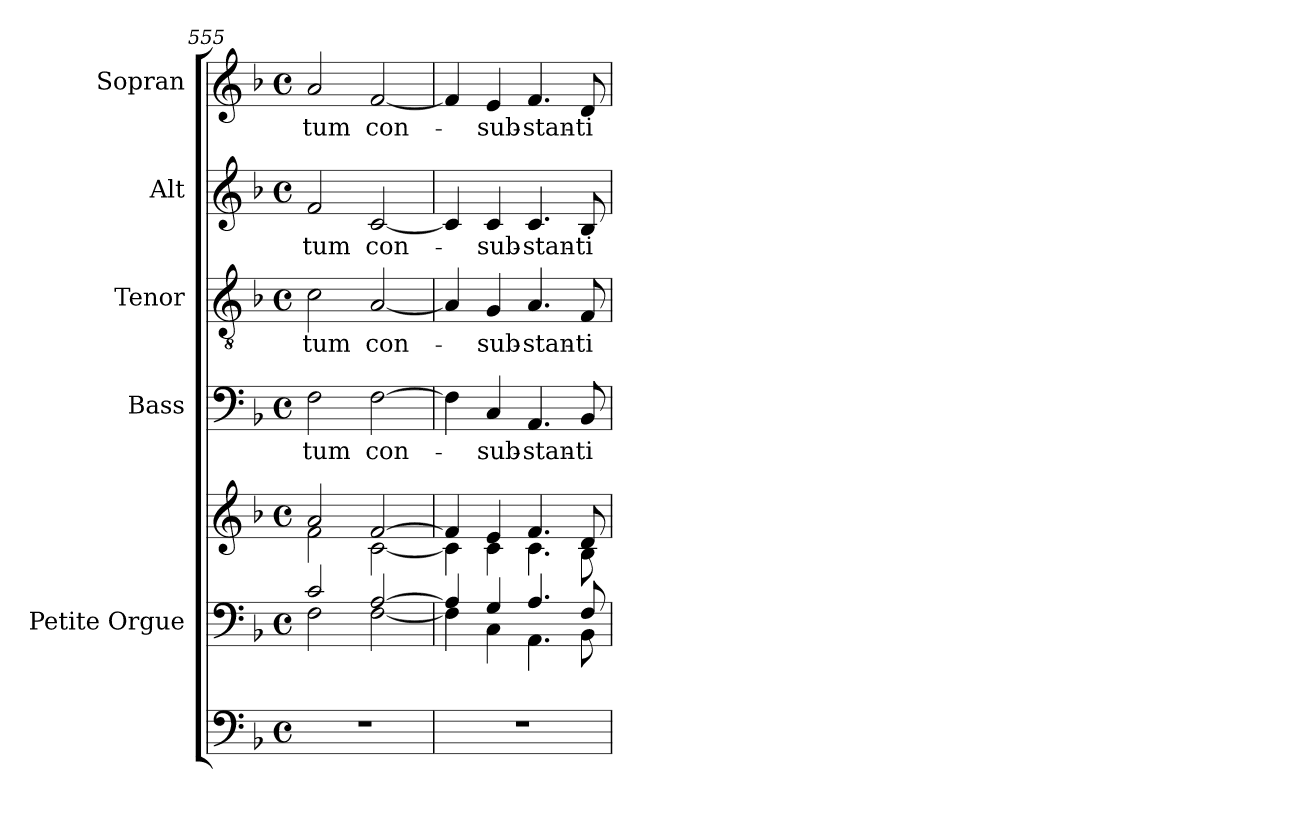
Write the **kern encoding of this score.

**kern	**kern	**kern	**kern	**text	**kern	**text	**kern	**text	**kern	**text
*part6	*part5	*part5	*part4	*part4	*part3	*part3	*part2	*part2	*part1	*part1
*staff7	*staff6	*staff5	*staff4	*staff4	*staff3	*staff3	*staff2	*staff2	*staff1	*staff1
*	*I"Petite Orgue	*	*I"Bass	*	*I"Tenor	*	*I"Alt	*	*I"Sopran	*
*	*I'Org. 1	*	*I'B.	*	*I'T.	*	*I'A.	*	*I'S.	*
*clefF4	*clefF4	*clefG2	*clefF4	*	*clefGv2	*	*clefG2	*	*clefG2	*
*k[b-]	*k[b-]	*k[b-]	*k[b-]	*	*k[b-]	*	*k[b-]	*	*k[b-]	*
*F:	*F:	*F:	*F:	*	*F:	*	*F:	*	*F:	*
*M4/4	*M4/4	*M4/4	*M4/4	*	*M4/4	*	*M4/4	*	*M4/4	*
*met(c)	*met(c)	*met(c)	*met(c)	*	*met(c)	*	*met(c)	*	*met(c)	*
=555	=555	=555	=555	=555	=555	=555	=555	=555	=555	=555
*	*^	*^	*	*	*	*	*	*	*	*
!	!	!	!	!	!	!LO:LY:b	!	!LO:LY:b	!	!LO:LY:b	!	!LO:LY:b
1r	2c/	2F\	2a/	2f\	2F\	-tum	2c\	-tum	2f/	-tum	2a/	-tum
!	!	!	!	!	!	!LO:LY:b	!	!LO:LY:b	!	!LO:LY:b	!	!LO:LY:b
.	[>2A/	[<2F\	[>2f/	[<2c\	[2F\	con-	[2A/	con-	[2c/	con-	[2f/	con-
=556	=556	=556	=556	=556	=556	=556	=556	=556	=556	=556	=556	=556
1r	4A/]	4F\]	4f/]	4c\]	4F\]	.	4A/]	.	4c/]	.	4f/]	.
!	!	!	!	!	!	!LO:LY:b	!	!LO:LY:b	!	!LO:LY:b	!	!LO:LY:b
.	4G/	4C\	4e/	4c\	4C/	-sub-	4G/	-sub-	4c/	-sub-	4e/	-sub-
!	!	!	!	!	!	!LO:LY:b	!	!LO:LY:b	!	!LO:LY:b	!	!LO:LY:b
.	4.A/	4.AA\	4.f/	4.c\	4.AA/	-stan-	4.A/	-stan-	4.c/	-stan-	4.f/	-stan-
!	!	!	!	!	!	!LO:LY:b	!	!LO:LY:b	!	!LO:LY:b	!	!LO:LY:b
.	8F/	8BB-\	8d/	8B-\	8BB-/	-ti-	8F/	-ti-	8B-/	-ti-	8d/	-ti-
*	*v	*v	*	*	*	*	*	*	*	*	*	*
*	*	*v	*v	*	*	*	*	*	*	*	*
=	=	=	=	=	=	=	=	=	=	=
*-	*-	*-	*-	*-	*-	*-	*-	*-	*-	*-
